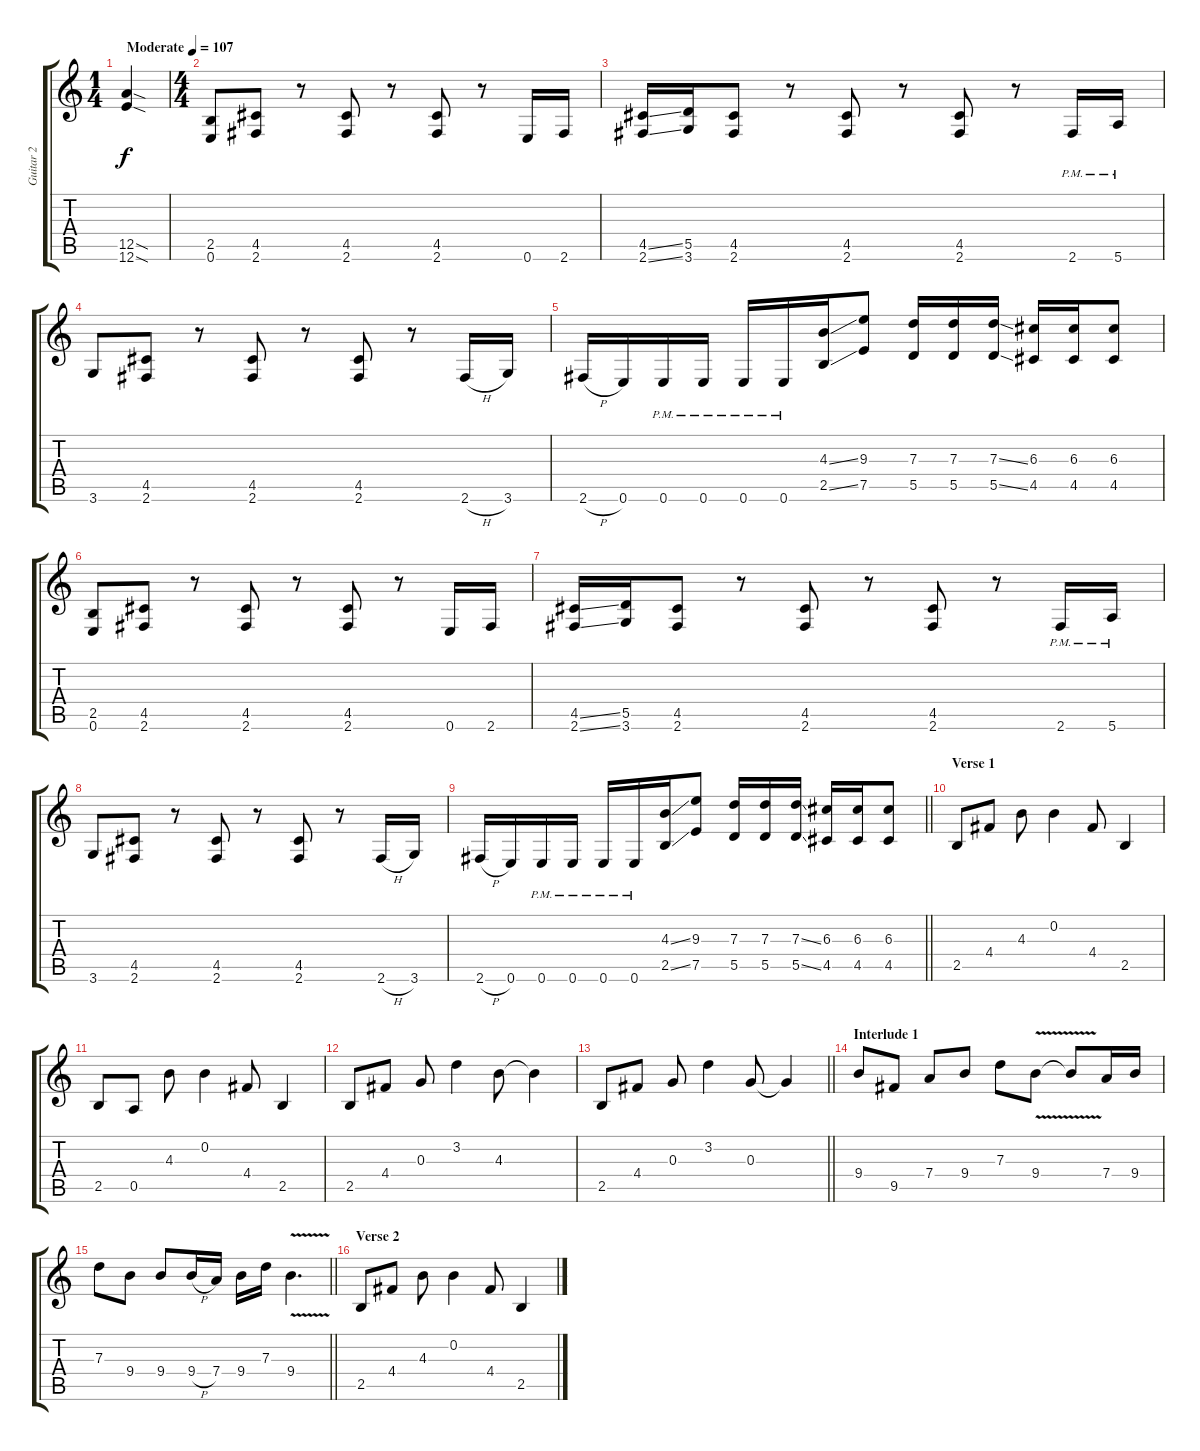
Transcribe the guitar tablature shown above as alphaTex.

\track ("Guitar 2" "Guitar 2") {instrument overdrivenguitar}
\staff {score tabs}
\tuning (E4 B3 G3 D3 A2 E2) {hide}
\ts (1 4)
\tempo (107 "Moderate")
\clef g2
\ks c
(12.5{sod} 12.6{sod}).4{dy f instrument overdrivenguitar} |
\ts (4 4)
(2.5 0.6).8 (4.5 2.6).8 r.8 (4.5 2.6).8 r.8 (4.5 2.6).8 r.8 0.6.16 2.6.16 |
(4.5{ss} 2.6{ss}).16 (5.5 3.6).16 (4.5 2.6).8 r.8 (4.5 2.6).8 r.8 (4.5 2.6).8 r.8 2.6{pm}.16 5.6{pm}.16 |
3.6.8 (4.5 2.6).8 r.8 (4.5 2.6).8 r.8 (4.5 2.6).8 r.8 2.6{h}.16 3.6.16 |
2.6{h}.16 0.6.16 0.6{pm}.16 0.6{pm}.16 0.6{pm}.16 0.6{pm}.16 (4.3{ss} 2.5{ss}).16 (9.3 7.5).8 (7.3 5.5).16 (7.3 5.5).16 (7.3{ss} 5.5{ss}).16 (6.3 4.5).16 (6.3 4.5).16 (6.3 4.5).8 |
(2.5 0.6).8 (4.5 2.6).8 r.8 (4.5 2.6).8 r.8 (4.5 2.6).8 r.8 0.6.16 2.6.16 |
(4.5{ss} 2.6{ss}).16 (5.5 3.6).16 (4.5 2.6).8 r.8 (4.5 2.6).8 r.8 (4.5 2.6).8 r.8 2.6{pm}.16 5.6{pm}.16 |
3.6.8 (4.5 2.6).8 r.8 (4.5 2.6).8 r.8 (4.5 2.6).8 r.8 2.6{h}.16 3.6.16 |
\barLineRight lightlight
2.6{h}.16 0.6.16 0.6{pm}.16 0.6{pm}.16 0.6{pm}.16 0.6{pm}.16 (4.3{ss} 2.5{ss}).16 (9.3 7.5).8 (7.3 5.5).16 (7.3 5.5).16 (7.3{ss} 5.5{ss}).16 (6.3 4.5).16 (6.3 4.5).16 (6.3 4.5).8 |
\section ("" "Verse 1")
2.5.8{volume 16 instrument electricguitarclean} 4.4.8 4.3.8 0.2.4 4.4.8 2.5.4 |
2.5.8 0.5.8 4.3.8 0.2.4 4.4.8 2.5.4 |
2.5.8 4.4.8 0.3.8 3.2.4 4.3.8 4.3{t}.4 |
\barLineRight lightlight
2.5.8 4.4.8 0.3.8 3.2.4 0.3.8 0.3{t}.4 |
\section ("" "Interlude 1")
9.4.8{volume 13 instrument overdrivenguitar} 9.5.8 7.4.8 9.4.8 7.3.8 9.4{v}.8 9.4{t}.8 7.4.16 9.4.16 |
\barLineRight lightlight
7.3.8 9.4.8 9.4.8 9.4{h}.16 7.4.16 9.4.16 7.3.16 9.4{v}.4{d} |
\section ("" "Verse 2")
2.5.8{volume 16 instrument electricguitarclean} 4.4.8 4.3.8 0.2.4 4.4.8 2.5.4
